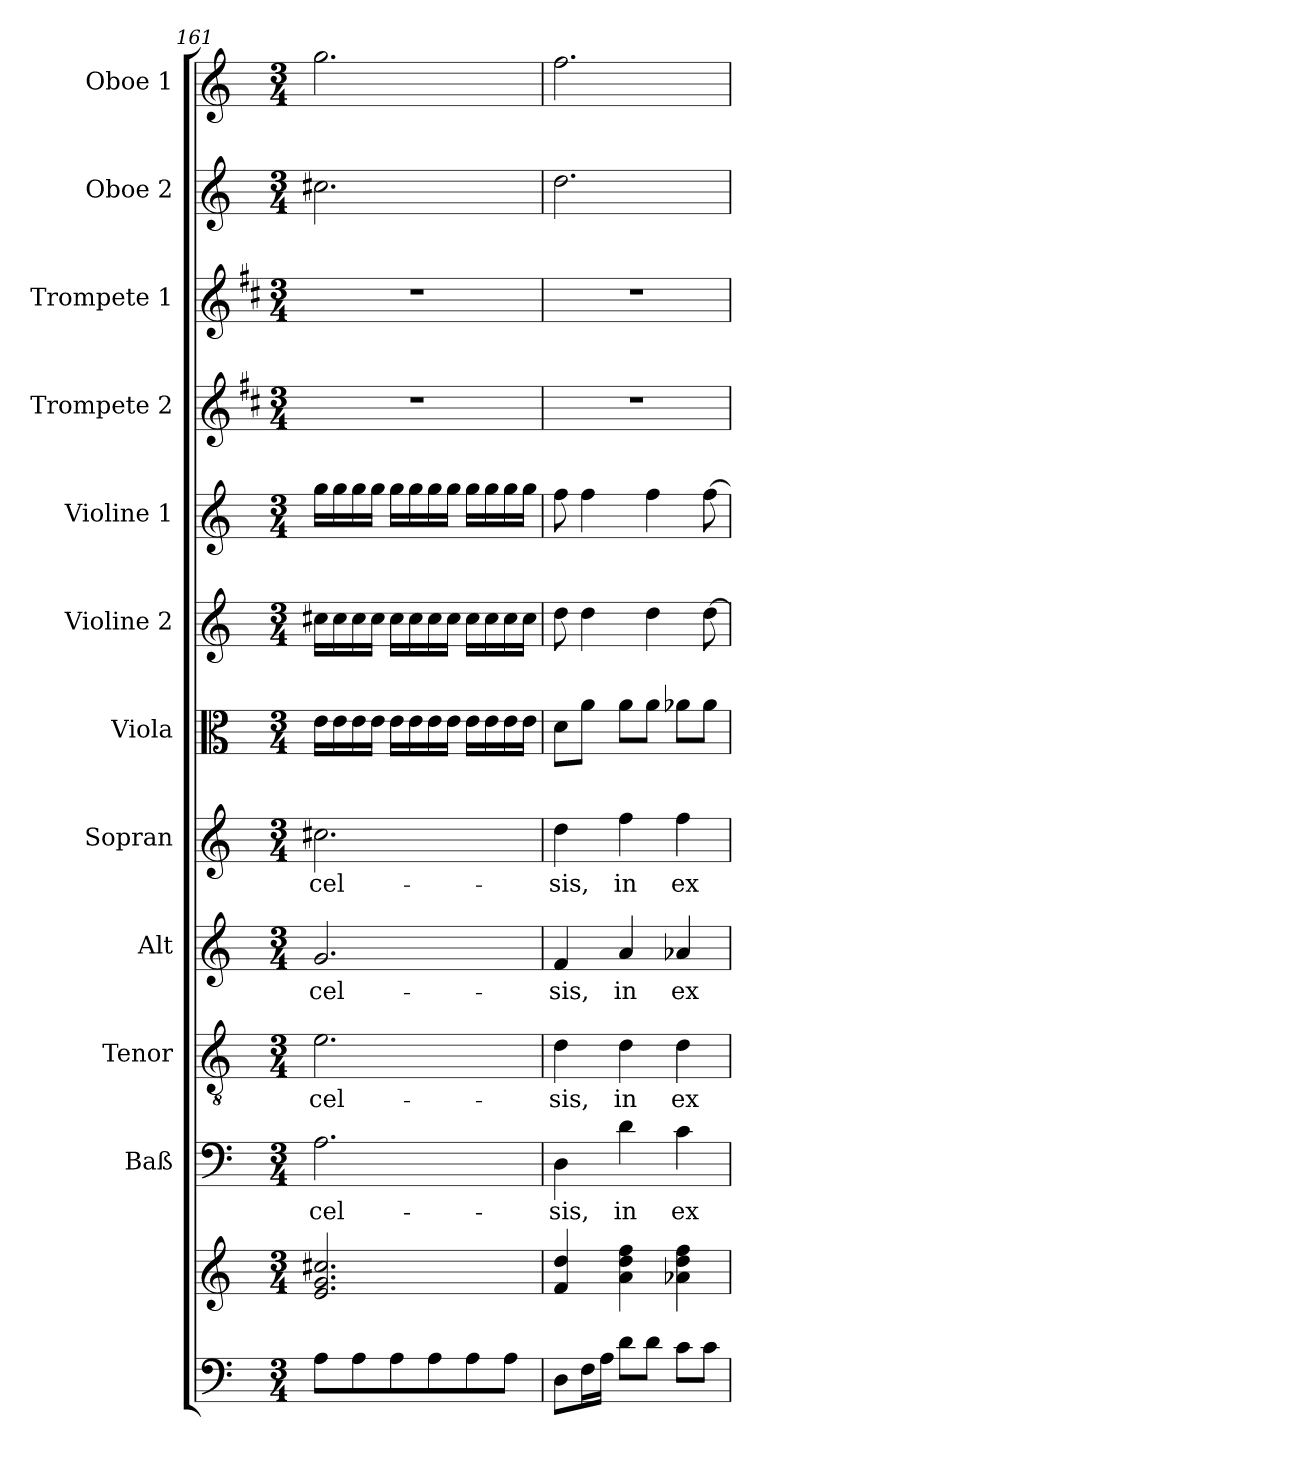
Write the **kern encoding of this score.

**kern	**kern	**kern	**text	**kern	**text	**kern	**text	**kern	**text	**kern	**kern	**kern	**kern	**kern	**kern	**kern
*part12	*part12	*part11	*part11	*part10	*part10	*part9	*part9	*part8	*part8	*part7	*part6	*part5	*part4	*part3	*part2	*part1
*staff13	*staff12	*staff11	*staff11	*staff10	*staff10	*staff9	*staff9	*staff8	*staff8	*staff7	*staff6	*staff5	*staff4	*staff3	*staff2	*staff1
*	*	*I"Baß	*	*I"Tenor	*	*I"Alt	*	*I"Sopran	*	*I"Viola	*I"Violine 2	*I"Violine 1	*I"Trompete 2	*I"Trompete 1	*I"Oboe 2	*I"Oboe 1
*	*	*I'Baß	*	*I'Ten	*	*I'Alt	*	*I'Sop	*	*I'Vla.	*I'Vln. 2	*I'Vln. 1	*I'Trp. 2	*I'Trp. 1	*I'Ob. 2	*I'Ob. 1
*clefF4	*clefG2	*clefF4	*	*clefGv2	*	*clefG2	*	*clefG2	*	*clefC3	*clefG2	*clefG2	*clefG2	*clefG2	*clefG2	*clefG2
*	*	*	*	*	*	*	*	*	*	*	*	*	*ITrd1c2	*ITrd1c2	*	*
*k[]	*k[]	*k[]	*	*k[]	*	*k[]	*	*k[]	*	*k[]	*k[]	*k[]	*k[]	*k[]	*k[]	*k[]
*C:	*C:	*C:	*	*C:	*	*C:	*	*C:	*	*C:	*C:	*C:	*C:	*C:	*C:	*C:
*M3/4	*M3/4	*M3/4	*	*M3/4	*	*M3/4	*	*M3/4	*	*M3/4	*M3/4	*M3/4	*M3/4	*M3/4	*M3/4	*M3/4
=161	=161	=161	=161	=161	=161	=161	=161	=161	=161	=161	=161	=161	=161	=161	=161	=161
!	!	!	!LO:LY:b	!	!LO:LY:b	!	!LO:LY:b	!	!LO:LY:b	!	!	!	!	!	!	!
8A\L	2.e/ 2.g/ 2.cc#X/	2.A\	-cel-	2.e\	-cel-	2.g/	-cel-	2.cc#X\	-cel-	16e\LL	16cc#X\LL	16gg\LL	2.r	2.r	2.cc#X\	2.gg\
.	.	.	.	.	.	.	.	.	.	16e\	16cc#\	16gg\	.	.	.	.
8A\	.	.	.	.	.	.	.	.	.	16e\	16cc#\	16gg\	.	.	.	.
.	.	.	.	.	.	.	.	.	.	16e\JJ	16cc#\JJ	16gg\JJ	.	.	.	.
8A\	.	.	.	.	.	.	.	.	.	16e\LL	16cc#\LL	16gg\LL	.	.	.	.
.	.	.	.	.	.	.	.	.	.	16e\	16cc#\	16gg\	.	.	.	.
8A\	.	.	.	.	.	.	.	.	.	16e\	16cc#\	16gg\	.	.	.	.
.	.	.	.	.	.	.	.	.	.	16e\JJ	16cc#\JJ	16gg\JJ	.	.	.	.
8A\	.	.	.	.	.	.	.	.	.	16e\LL	16cc#\LL	16gg\LL	.	.	.	.
.	.	.	.	.	.	.	.	.	.	16e\	16cc#\	16gg\	.	.	.	.
8A\J	.	.	.	.	.	.	.	.	.	16e\	16cc#\	16gg\	.	.	.	.
.	.	.	.	.	.	.	.	.	.	16e\JJ	16cc#\JJ	16gg\JJ	.	.	.	.
=162	=162	=162	=162	=162	=162	=162	=162	=162	=162	=162	=162	=162	=162	=162	=162	=162
!	!	!	!LO:LY:b	!	!LO:LY:b	!	!LO:LY:b	!	!LO:LY:b	!	!	!	!	!	!	!
8D\L	4f/ 4dd/	4D\	-sis,	4d\	-sis,	4f/	-sis,	4dd\	-sis,	8d\L	8dd\	8ff\	2.r	2.r	2.dd\	2.ff\
16F\L	.	.	.	.	.	.	.	.	.	8a\J	4dd\	4ff\	.	.	.	.
16A\JJ	.	.	.	.	.	.	.	.	.	.	.	.	.	.	.	.
!	!	!	!LO:LY:b	!	!LO:LY:b	!	!LO:LY:b	!	!LO:LY:b	!	!	!	!	!	!	!
8d\L	4a\ 4dd\ 4ff\	4d\	in	4d\	in	4a/	in	4ff\	in	8a\L	.	.	.	.	.	.
8d\J	.	.	.	.	.	.	.	.	.	8a\J	4dd\	4ff\	.	.	.	.
!	!	!	!LO:LY:b	!	!LO:LY:b	!	!LO:LY:b	!	!LO:LY:b	!	!	!	!	!	!	!
8c\L	4a-X\ 4dd\ 4ff\	4c\	ex-	4d\	ex-	4a-X/	ex-	4ff\	ex-	8a-X\L	.	.	.	.	.	.
8c\J	.	.	.	.	.	.	.	.	.	8a-\J	[8dd\	[8ff\	.	.	.	.
=	=	=	=	=	=	=	=	=	=	=	=	=	=	=	=	=
*-	*-	*-	*-	*-	*-	*-	*-	*-	*-	*-	*-	*-	*-	*-	*-	*-
